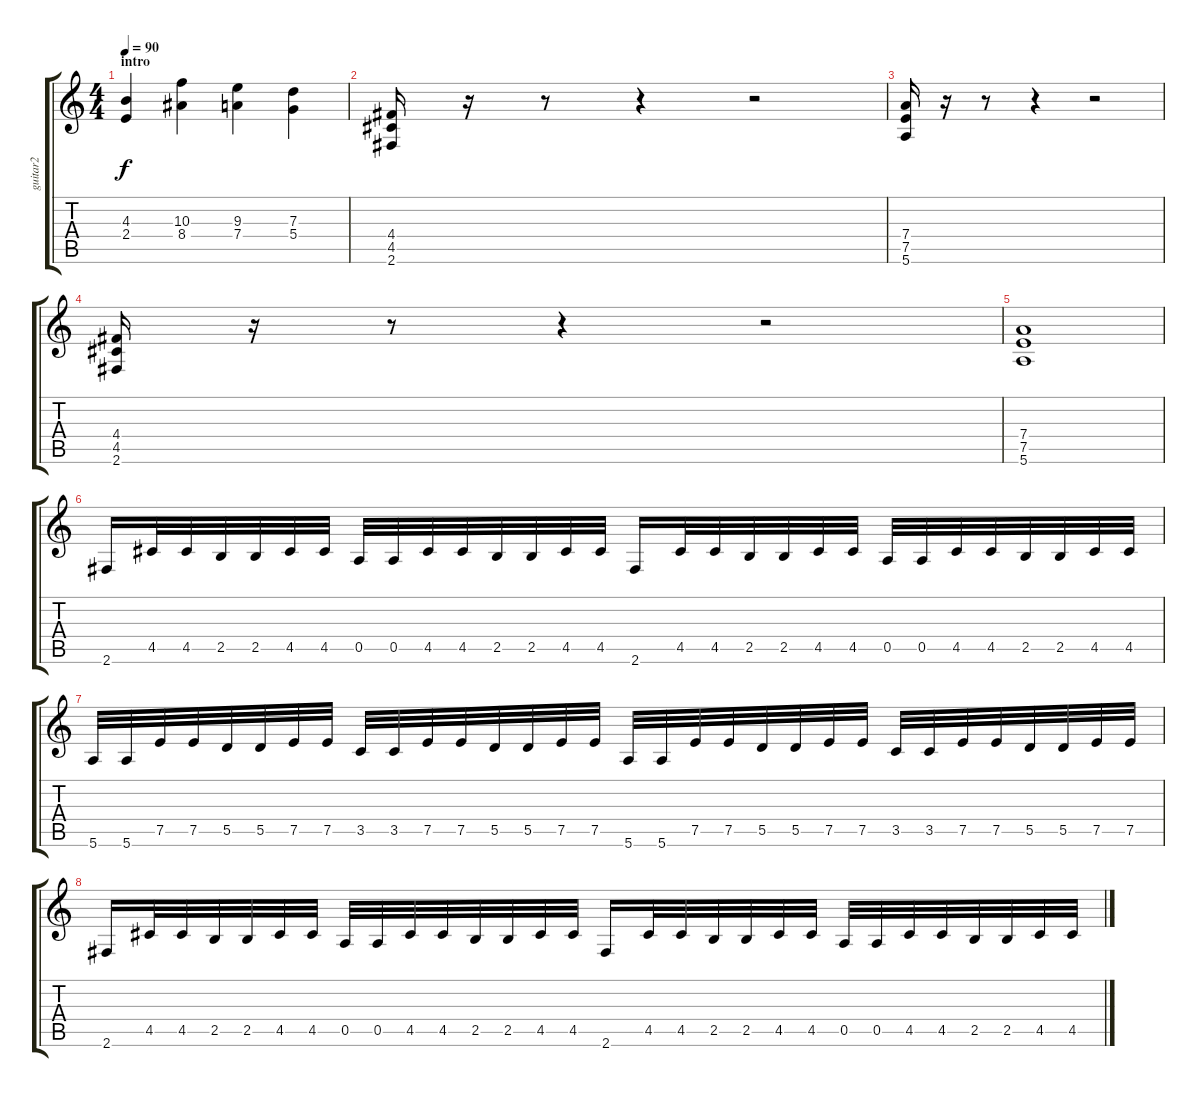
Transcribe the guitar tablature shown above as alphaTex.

\track ("guitar2" "guitar2") {instrument distortionguitar}
\staff {score tabs}
\tuning (E4 B3 G3 D3 A2 E2) {hide}
\ts (4 4)
\section ("" "intro")
\tempo 90
\tempo 100
\tempo 90
\clef g2
\ks c
(4.3 2.4).4{dy f instrument distortionguitar} (10.3 8.4).4 (9.3 7.4).4 (7.3 5.4).4 |
(4.4 4.5 2.6).16 r.16 r.8 r.4 r.2 |
(7.4 7.5 5.6).16 r.16 r.8 r.4 r.2 |
(4.4 4.5 2.6).16 r.16 r.8 r.4 r.2 |
(7.4 7.5 5.6).1 |
2.6.16 4.5.32 4.5.32 2.5.32 2.5.32 4.5.32 4.5.32 0.5.32 0.5.32 4.5.32 4.5.32 2.5.32 2.5.32 4.5.32 4.5.32 2.6.16 4.5.32 4.5.32 2.5.32 2.5.32 4.5.32 4.5.32 0.5.32 0.5.32 4.5.32 4.5.32 2.5.32 2.5.32 4.5.32 4.5.32 |
5.6.32 5.6.32 7.5.32 7.5.32 5.5.32 5.5.32 7.5.32 7.5.32 3.5.32 3.5.32 7.5.32 7.5.32 5.5.32 5.5.32 7.5.32 7.5.32 5.6.32 5.6.32 7.5.32 7.5.32 5.5.32 5.5.32 7.5.32 7.5.32 3.5.32 3.5.32 7.5.32 7.5.32 5.5.32 5.5.32 7.5.32 7.5.32 |
2.6.16 4.5.32 4.5.32 2.5.32 2.5.32 4.5.32 4.5.32 0.5.32 0.5.32 4.5.32 4.5.32 2.5.32 2.5.32 4.5.32 4.5.32 2.6.16 4.5.32 4.5.32 2.5.32 2.5.32 4.5.32 4.5.32 0.5.32 0.5.32 4.5.32 4.5.32 2.5.32 2.5.32 4.5.32 4.5.32
